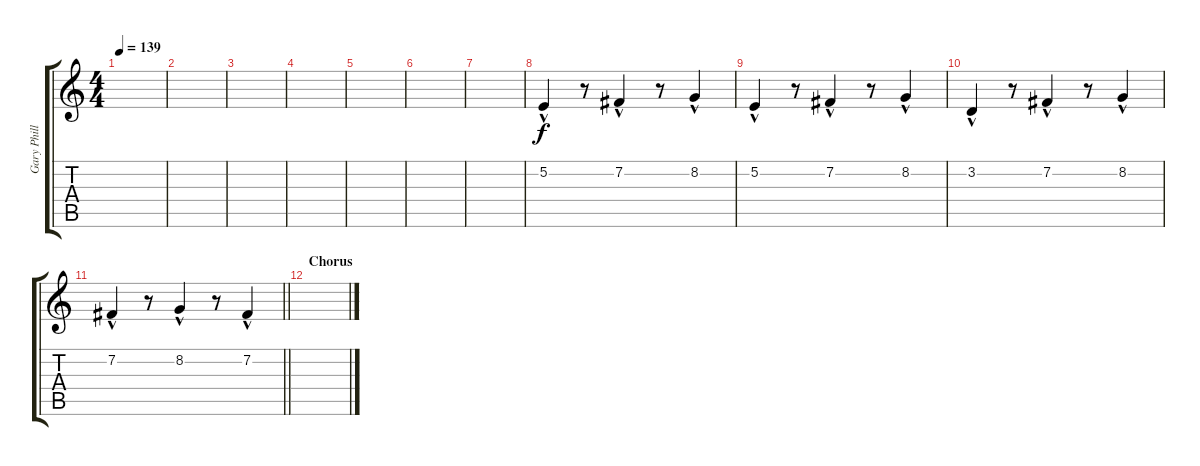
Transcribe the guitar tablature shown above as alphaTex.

\track ("Gary Phillips 2" "Gary Phill") {instrument electricgrandpiano}
\staff {score tabs}
\tuning (E4 B3 G3 D3 A2 E2) {hide}
\ts (4 4)
\tempo 139
\clef g2
\ks c
|
|
|
|
|
|
|
5.2{hac}.4 r.8 7.2{hac}.4 r.8 8.2{hac}.4 |
5.2{hac}.4 r.8 7.2{hac}.4 r.8 8.2{hac}.4 |
3.2{hac}.4 r.8 7.2{hac}.4 r.8 8.2{hac}.4 |
\barLineRight lightlight
7.2{hac}.4 r.8 8.2{hac}.4 r.8 7.2{hac}.4 |
\section ("" "Chorus")
